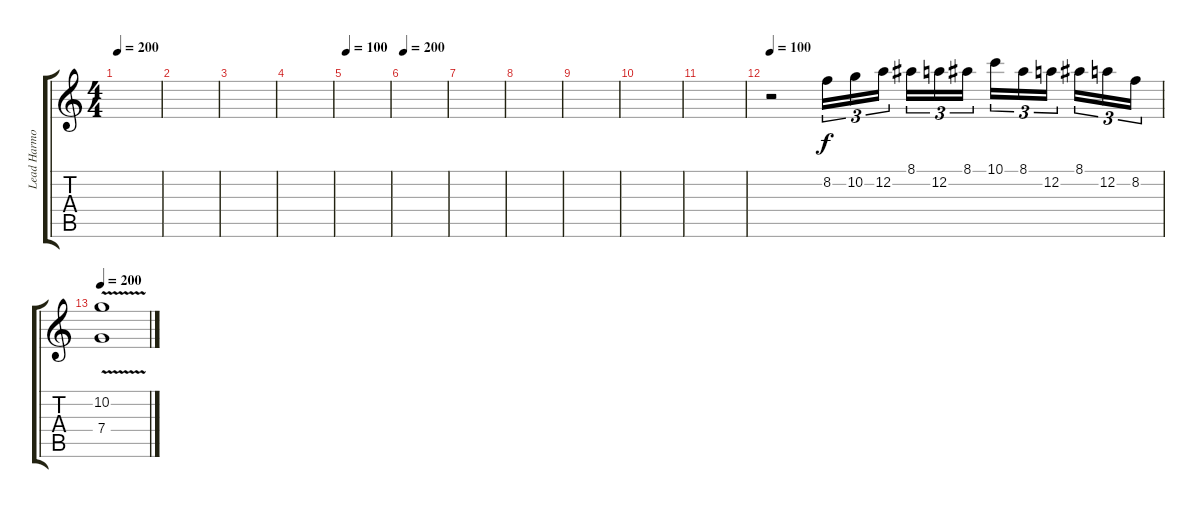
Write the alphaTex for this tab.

\track ("Lead Harmony " "Lead Harmo") {instrument distortionguitar}
\staff {score tabs}
\tuning (D4 A3 F3 C3 G2 D2) {hide}
\ts (4 4)
\tempo 200
\clef g2
\ks c
|
|
|
|
\tempo 100
|
\tempo 200
|
|
|
|
|
|
\tempo 100
r.2 8.2.16{tu (3 2)} 10.2.16{tu (3 2)} 12.2.16{tu (3 2) beam splitsecondary} 8.1.16{tu (3 2)} 12.2.16{tu (3 2)} 8.1.16{tu (3 2)} 10.1.16{tu (3 2)} 8.1.16{tu (3 2)} 12.2.16{tu (3 2) beam splitsecondary} 8.1.16{tu (3 2)} 12.2.16{tu (3 2)} 8.2.16{tu (3 2)} |
\tempo 200
(10.2{v} 7.4{v}).1
